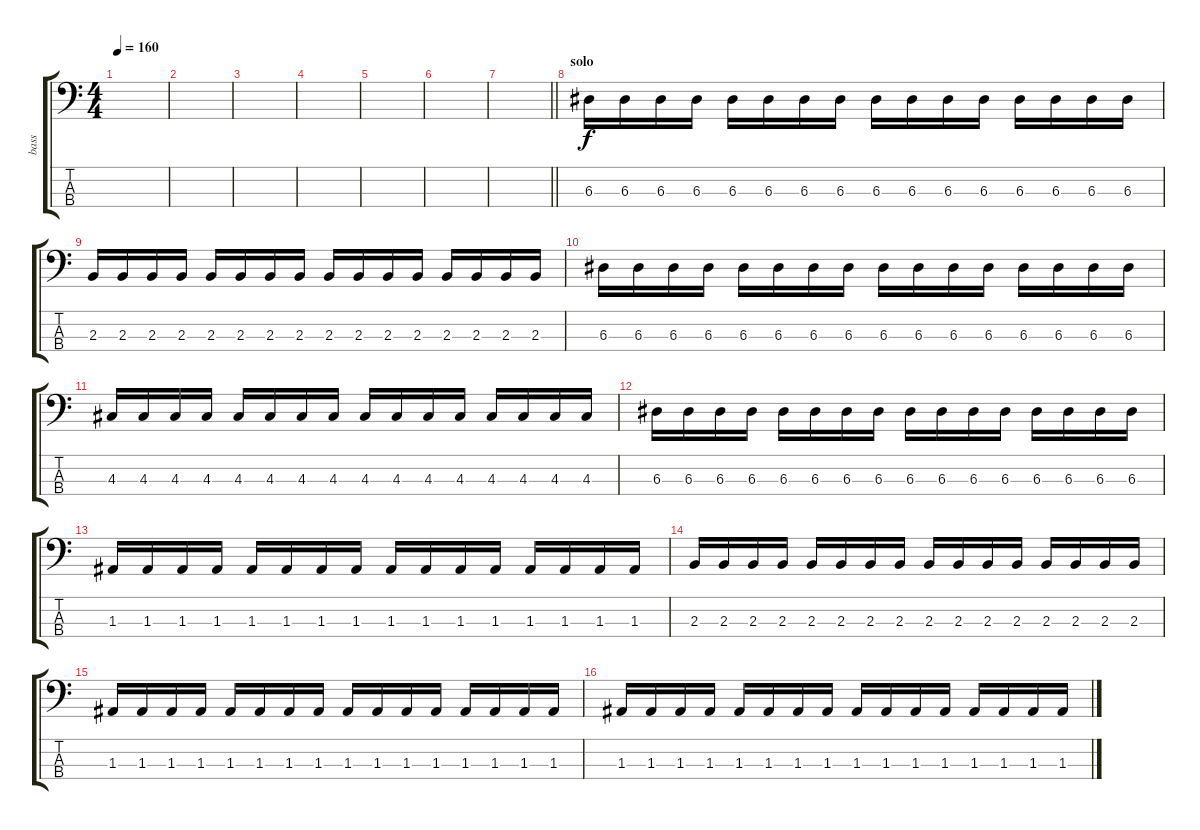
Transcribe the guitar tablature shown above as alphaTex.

\track ("bass" "bass") {instrument electricbassfinger}
\staff {score tabs}
\tuning (G2 D2 A1 E1) {hide}
\ts (4 4)
\tempo 160
\clef f4
\ks c
|
|
|
|
|
|
\barLineRight lightlight
|
\section ("" "solo")
6.3.16 6.3.16 6.3.16 6.3.16 6.3.16 6.3.16 6.3.16 6.3.16 6.3.16 6.3.16 6.3.16 6.3.16 6.3.16 6.3.16 6.3.16 6.3.16 |
2.3.16 2.3.16 2.3.16 2.3.16 2.3.16 2.3.16 2.3.16 2.3.16 2.3.16 2.3.16 2.3.16 2.3.16 2.3.16 2.3.16 2.3.16 2.3.16 |
6.3.16 6.3.16 6.3.16 6.3.16 6.3.16 6.3.16 6.3.16 6.3.16 6.3.16 6.3.16 6.3.16 6.3.16 6.3.16 6.3.16 6.3.16 6.3.16 |
4.3.16 4.3.16 4.3.16 4.3.16 4.3.16 4.3.16 4.3.16 4.3.16 4.3.16 4.3.16 4.3.16 4.3.16 4.3.16 4.3.16 4.3.16 4.3.16 |
6.3.16 6.3.16 6.3.16 6.3.16 6.3.16 6.3.16 6.3.16 6.3.16 6.3.16 6.3.16 6.3.16 6.3.16 6.3.16 6.3.16 6.3.16 6.3.16 |
1.3.16 1.3.16 1.3.16 1.3.16 1.3.16 1.3.16 1.3.16 1.3.16 1.3.16 1.3.16 1.3.16 1.3.16 1.3.16 1.3.16 1.3.16 1.3.16 |
2.3.16 2.3.16 2.3.16 2.3.16 2.3.16 2.3.16 2.3.16 2.3.16 2.3.16 2.3.16 2.3.16 2.3.16 2.3.16 2.3.16 2.3.16 2.3.16 |
1.3.16 1.3.16 1.3.16 1.3.16 1.3.16 1.3.16 1.3.16 1.3.16 1.3.16 1.3.16 1.3.16 1.3.16 1.3.16 1.3.16 1.3.16 1.3.16 |
1.3.16 1.3.16 1.3.16 1.3.16 1.3.16 1.3.16 1.3.16 1.3.16 1.3.16 1.3.16 1.3.16 1.3.16 1.3.16 1.3.16 1.3.16 1.3.16
